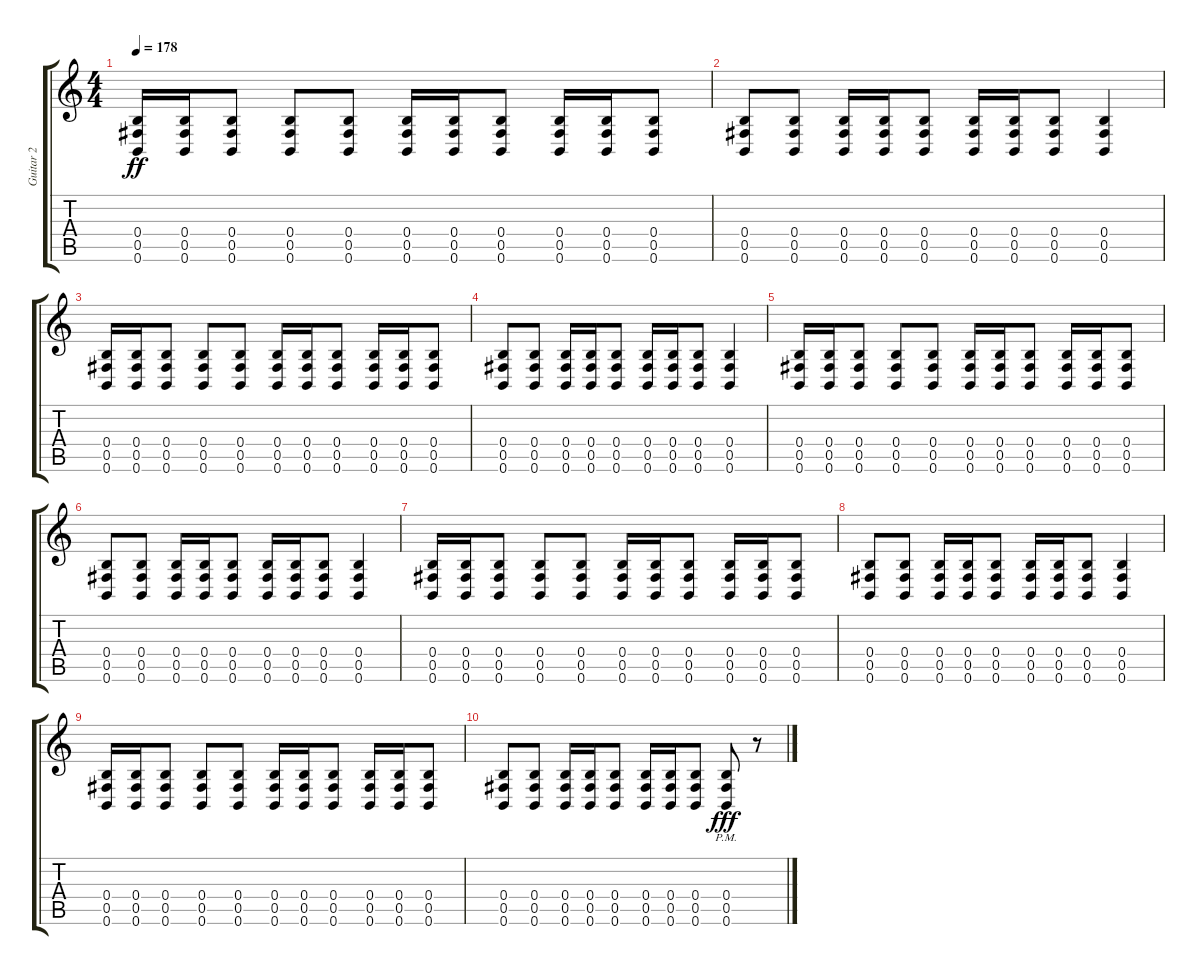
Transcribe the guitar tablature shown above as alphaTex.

\track ("Guitar 2" "Guitar 2") {instrument distortionguitar}
\staff {score tabs}
\tuning (Db4 Ab3 E3 B2 Gb2 B1) {hide}
\ts (4 4)
\tempo 178
\clef g2
\ks c
(0.4 0.5 0.6).16{dy ff} (0.4 0.5 0.6).16 (0.4 0.5 0.6).8 (0.4 0.5 0.6).8 (0.4 0.5 0.6).8 (0.4 0.5 0.6).16 (0.4 0.5 0.6).16 (0.4 0.5 0.6).8 (0.4 0.5 0.6).16 (0.4 0.5 0.6).16 (0.4 0.5 0.6).8 |
(0.4 0.5 0.6).8 (0.4 0.5 0.6).8 (0.4 0.5 0.6).16 (0.4 0.5 0.6).16 (0.4 0.5 0.6).8 (0.4 0.5 0.6).16 (0.4 0.5 0.6).16 (0.4 0.5 0.6).8 (0.4 0.5 0.6).4 |
(0.4 0.5 0.6).16 (0.4 0.5 0.6).16 (0.4 0.5 0.6).8 (0.4 0.5 0.6).8 (0.4 0.5 0.6).8 (0.4 0.5 0.6).16 (0.4 0.5 0.6).16 (0.4 0.5 0.6).8 (0.4 0.5 0.6).16 (0.4 0.5 0.6).16 (0.4 0.5 0.6).8 |
(0.4 0.5 0.6).8 (0.4 0.5 0.6).8 (0.4 0.5 0.6).16 (0.4 0.5 0.6).16 (0.4 0.5 0.6).8 (0.4 0.5 0.6).16 (0.4 0.5 0.6).16 (0.4 0.5 0.6).8 (0.4 0.5 0.6).4 |
(0.4 0.5 0.6).16 (0.4 0.5 0.6).16 (0.4 0.5 0.6).8 (0.4 0.5 0.6).8 (0.4 0.5 0.6).8 (0.4 0.5 0.6).16 (0.4 0.5 0.6).16 (0.4 0.5 0.6).8 (0.4 0.5 0.6).16 (0.4 0.5 0.6).16 (0.4 0.5 0.6).8 |
(0.4 0.5 0.6).8 (0.4 0.5 0.6).8 (0.4 0.5 0.6).16 (0.4 0.5 0.6).16 (0.4 0.5 0.6).8 (0.4 0.5 0.6).16 (0.4 0.5 0.6).16 (0.4 0.5 0.6).8 (0.4 0.5 0.6).4 |
(0.4 0.5 0.6).16 (0.4 0.5 0.6).16 (0.4 0.5 0.6).8 (0.4 0.5 0.6).8 (0.4 0.5 0.6).8 (0.4 0.5 0.6).16 (0.4 0.5 0.6).16 (0.4 0.5 0.6).8 (0.4 0.5 0.6).16 (0.4 0.5 0.6).16 (0.4 0.5 0.6).8 |
(0.4 0.5 0.6).8 (0.4 0.5 0.6).8 (0.4 0.5 0.6).16 (0.4 0.5 0.6).16 (0.4 0.5 0.6).8 (0.4 0.5 0.6).16 (0.4 0.5 0.6).16 (0.4 0.5 0.6).8 (0.4 0.5 0.6).4 |
(0.4 0.5 0.6).16 (0.4 0.5 0.6).16 (0.4 0.5 0.6).8 (0.4 0.5 0.6).8 (0.4 0.5 0.6).8 (0.4 0.5 0.6).16 (0.4 0.5 0.6).16 (0.4 0.5 0.6).8 (0.4 0.5 0.6).16 (0.4 0.5 0.6).16 (0.4 0.5 0.6).8 |
(0.4 0.5 0.6).8 (0.4 0.5 0.6).8 (0.4 0.5 0.6).16 (0.4 0.5 0.6).16 (0.4 0.5 0.6).8 (0.4 0.5 0.6).16 (0.4 0.5 0.6).16 (0.4 0.5 0.6).8 (0.4{pm} 0.5{pm} 0.6{pm}).8{dy fff} r.8
